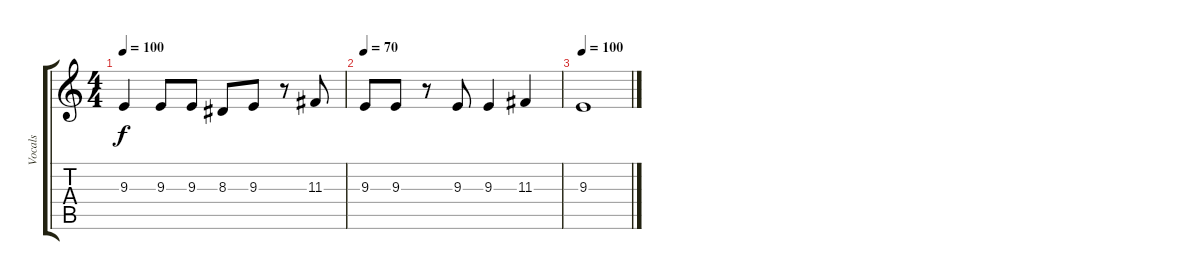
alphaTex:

\track ("Vocals" "Vocals") {instrument tenorsax}
\staff {score tabs}
\tuning (E4 B3 G3 D3 A2 E2) {hide}
\ts (4 4)
\tempo 100
\clef g2
\ks c
9.3.4{dy f} 9.3.8 9.3.8 8.3.8 9.3.8 r.8 11.3.8 |
\tempo 70
9.3.8 9.3.8 r.8 9.3.8 9.3.4 11.3.4 |
\tempo 100
9.3.1
